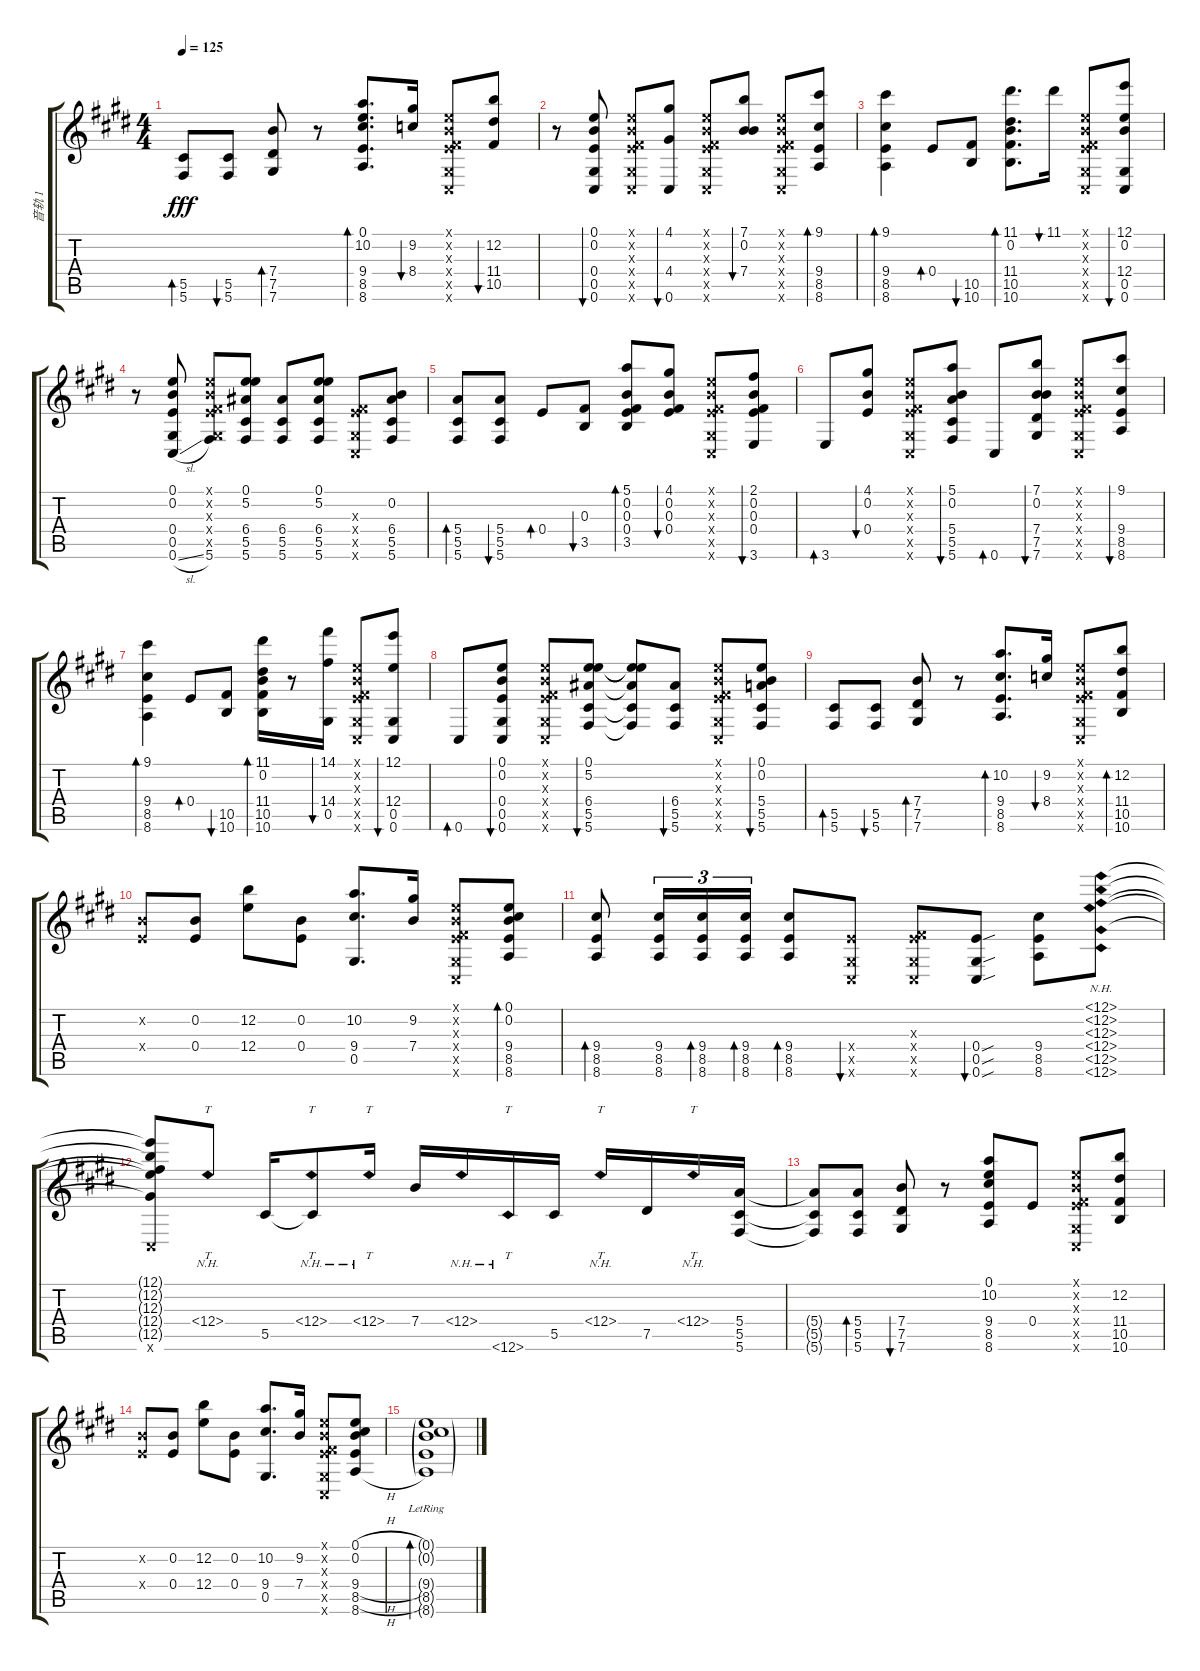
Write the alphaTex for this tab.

\track ("音轨 1" "音轨 1") {instrument acousticguitarnylon}
\staff {score tabs}
\tuning (E4 B3 Gb3 E3 Ab2 Db2) {hide}
\ts (4 4)
\tempo 125
\clef g2
\ks e
(5.5 5.6).8{bd 60 dy fff} (5.5 5.6).8{bu 60} (7.4 7.5 7.6).8{bd 60} r.8 (0.1 10.2 9.4 8.5 8.6).8{d bd 60} (9.2 8.4).16{bu 60} (0.1{x} 0.2{x} 0.3{x} 0.4{x} 0.5{x} 0.6{x}).8 (12.2 11.4 10.5).8{bu 60} |
r.8 (0.1 0.2 0.4 0.5 0.6).8{bu 60} (0.1{x} 0.2{x} 0.3{x} 0.4{x} 0.5{x} 0.6{x}).8 (4.1 4.4 0.6).8{bu 60} (0.1{x} 0.2{x} 0.3{x} 0.4{x} 0.5{x} 0.6{x}).8 (7.1 0.2 7.4).8{bu 60} (0.1{x} 0.2{x} 0.3{x} 0.4{x} 0.5{x} 0.6{x}).8 (9.1 9.4 8.5 8.6).8{bd 60} |
(9.1 9.4 8.5 8.6).4{bd 60} 0.4.8{bd 60} (10.5 10.6).8{bu 60} (11.1 0.2 11.4 10.5 10.6).8{d bd 60} 11.1.16{bu 60} (0.1{x} 0.2{x} 0.3{x} 0.4{x} 0.5{x} 0.6{x}).8 (12.1 0.2 12.4 0.5 0.6).8{bu 60} |
r.8 (0.1 0.2 0.4 0.5 0.6{sl}).8 (0.1{x} 0.2{x} 0.3{x} 0.4{x} 0.5{x} 5.6).8 (0.1 5.2 6.4 5.5 5.6).8 (6.4 5.5 5.6).8 (0.1 5.2 6.4 5.5 5.6).8 (0.3{x} 0.4{x} 0.5{x} 0.6{x}).8 (0.2 6.4 5.5 5.6).8 |
(5.4 5.5 5.6).8{bd 60} (5.4 5.5 5.6).8{bu 60} 0.4.8{bd 60} (0.3 3.5).8{bu 60} (5.1 0.2 0.3 0.4 3.5).8{bd 60} (4.1 0.2 0.3 0.4).8{bu 60} (0.1{x} 0.2{x} 0.3{x} 0.4{x} 0.5{x} 0.6{x}).8 (2.1 0.2 0.3 0.4 3.6).8{bu 60} |
3.6.8{bd 60} (4.1 0.2 0.4).8{bu 60} (0.1{x} 0.2{x} 0.3{x} 0.4{x} 0.5{x} 0.6{x}).8 (5.1 0.2 5.4 5.5 5.6).8{bu 60} 0.6.8{bd 60} (7.1 0.2 7.4 7.5 7.6).8{bu 60} (0.1{x} 0.2{x} 0.3{x} 0.4{x} 0.5{x} 0.6{x}).8 (9.1 9.4 8.5 8.6).8{bu 60} |
(9.1 9.4 8.5 8.6).4{bd 60} 0.4.8{bd 60} (10.5 10.6).8{bu 60} (11.1 0.2 11.4 10.5 10.6).16{bd 60} r.8 (14.1 14.4 0.5).16{bu 60} (0.1{x} 0.2{x} 0.3{x} 0.4{x} 0.5{x} 0.6{x}).8 (12.1 12.4 0.5 0.6).8{bu 60} |
0.6.8{bd 60} (0.1 0.2 0.4 0.5 0.6).8{bu 60} (0.1{x} 0.2{x} 0.3{x} 0.4{x} 0.5{x} 0.6{x}).8 (0.1 5.2 6.4 5.5 5.6).8{bu 60} (0.1{t} 5.2{t} 6.4{t} 5.5{t} 5.6{t}).8 (6.4 5.5 5.6).8{bu 60} (0.1{x} 0.2{x} 0.3{x} 0.4{x} 0.5{x} 0.6{x}).8 (0.1 0.2 5.4 5.5 5.6).8{bu 60} |
(5.5 5.6).8{bd 60} (5.5 5.6).8{bu 60} (7.4 7.5 7.6).8{bd 60} r.8 (10.2 9.4 8.5 8.6).8{d bd 60} (9.2 8.4).16{bu 60} (0.1{x} 0.2{x} 0.3{x} 0.4{x} 0.5{x} 0.6{x}).8 (12.2 11.4 10.5 10.6).8{bd 60} |
(0.2{x} 0.4{x}).8 (0.2 0.4).8 (12.2 12.4).8 (0.2 0.4).8 (10.2 9.4 0.5).8{d} (9.2 7.4).16 (0.1{x} 0.2{x} 0.3{x} 0.4{x} 0.5{x} 0.6{x}).8 (0.1 0.2 9.4 8.5 8.6).8{bd 480} |
(9.4 8.5 8.6).8{bd 60} (9.4 8.5 8.6).16{tu (3 2)} (9.4 8.5 8.6).16{tu (3 2) bd 60} (9.4 8.5 8.6).16{tu (3 2) bd 60} (9.4 8.5 8.6).8{bd 60} (0.4{x} 0.5{x} 0.6{x}).8{bu 60} (0.3{x} 0.4{x} 0.5{x} 0.6{x}).8 (0.4{sou} 0.5{sou} 0.6{sou}).8{bu 60} (9.4 8.5 8.6).8 (12.1{nh} 12.2{nh} 12.3{nh} 12.4{nh} 12.5{nh} 12.6{nh}).8 |
(12.1{t} 12.2{t} 12.3{t} 12.4{t} 12.5{t} 0.6{x}).8 12.4{nh}.8{tt} 5.5.16 (12.4{nh} 5.5{t}).8{tt} 12.4{nh}.16{tt} 7.4.16 12.4{nh}.16 12.6{nh}.16{tt} 5.5.16 12.4{nh}.16{tt} 7.5.16 12.4{nh}.16{tt} (5.4 5.5 5.6).16 |
(5.4{t} 5.5{t} 5.6{t}).8 (5.4 5.5 5.6).8{bd 60} (7.4 7.5 7.6).8{bu 60} r.8 (0.1 10.2 9.4 8.5 8.6).8 0.4.8 (0.1{x} 0.2{x} 0.3{x} 0.4{x} 0.5{x} 0.6{x}).8 (12.2 11.4 10.5 10.6).8 |
(0.2{x} 0.4{x}).8 (0.2 0.4).8 (12.2 12.4).8 (0.2 0.4).8 (10.2 9.4 0.5).8{d} (9.2 7.4).16 (0.1{x} 0.2{x} 0.3{x} 0.4{x} 0.5{x} 0.6{x}).8 (0.1{h} 0.2{h} 9.4{h} 8.5{h} 8.6{h}).8 |
(0.1{g lr} 0.2{g lr} 9.4{g lr} 8.5{g lr} 8.6{g lr}).1{bd 240}
